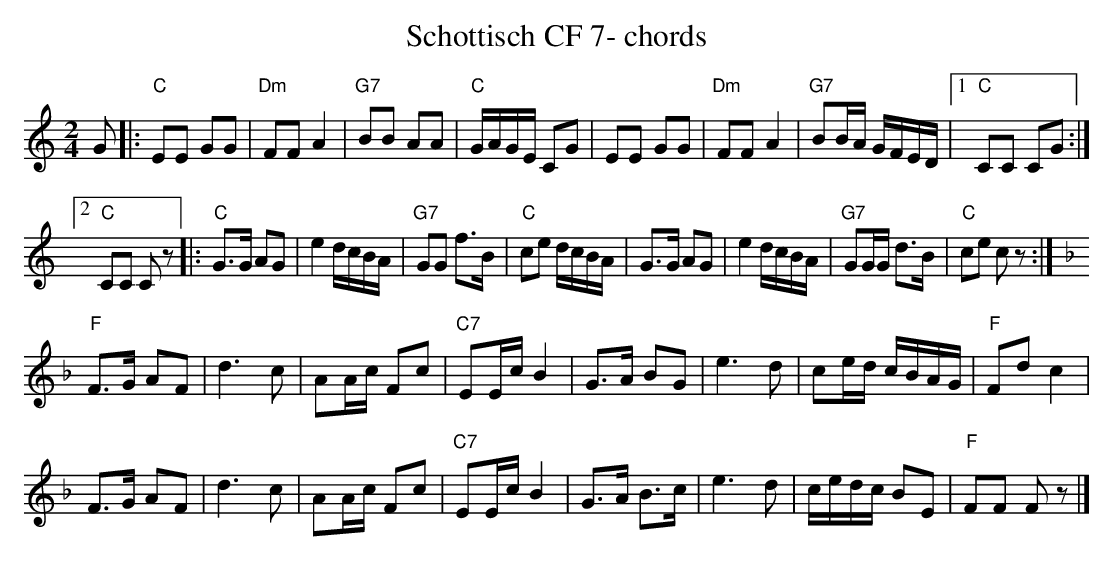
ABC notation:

X:1
T:Schottisch CF 7- chords
M:2/4
L:1/8
K:Cmaj%%MIDI gchordon
G |: "C"EE GG | "Dm"FF A2 | "G7"BB AA | "C"G/2A/2G/2E/2 CG | EE GG | "Dm"FF A2 | "G7"BB/2A/2 G/2F/2E/2D/2 |1 "C"CC CG :|2
"C"CC C z |: "C"G>G AG | e2 d/2c/2B/2A/2 | "G7"GG f>B | "C"ce d/2c/2B/2A/2 | G>G AG | e2 d/2c/2B/2A/2 | "G7"GG/2G/2 d>B | "C"ce c z :| [K:Fmaj]
"F"F>G AF | d3c | AA/2c/2 Fc | "C7"EE/2c/2 B2 | G>A BG | e3d | ce/2d/2 c/2B/2A/2G/2 | "F"Fd c2 |
F>G AF | d3c | AA/2c/2 Fc | "C7"EE/2c/2 B2 | G>A B>c | e3d | c/2e/2d/2c/2 BE | "F"FF F z |]
